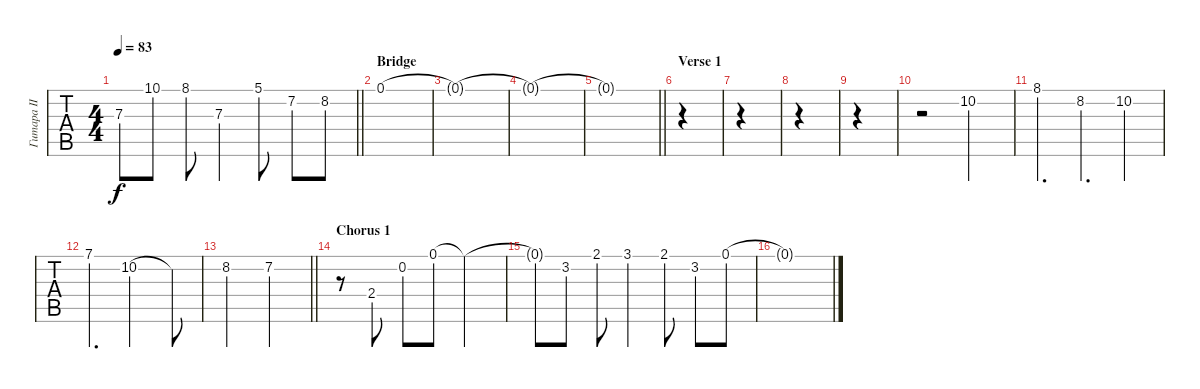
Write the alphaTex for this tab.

\track ("Гитара II" "Гитара II") {instrument electricguitarjazz}
\staff {tabs}
\tuning (E4 B3 G3 D3 A2 D2) {hide}
\ts (4 4)
\tempo 83
\clef g2
\barLineRight lightlight
\ks c
7.3{t}.8{dy f} 10.1.8 8.1.8 7.3.4 5.1.8 7.2.8 8.2.8 |
\section ("" "Bridge")
0.1.1 |
0.1{t}.1 |
0.1{t}.1 |
\barLineRight lightlight
0.1{t}.1 |
\section ("" "Verse 1")
|
|
|
|
r.2 10.2.2 |
8.1.4{d} 8.2.4{d} 10.2.4 |
7.1.4{d} 10.2.2 10.2{t}.8 |
\barLineRight lightlight
8.2.2 7.2.2 |
\section ("" "Chorus 1")
r.8 2.4.8 0.2.8 0.1.8 0.1{t}.2 |
0.1{t}.8 3.2.8 2.1.8 3.1.4 2.1.8 3.2.8 0.1.8 |
0.1{t}.1
